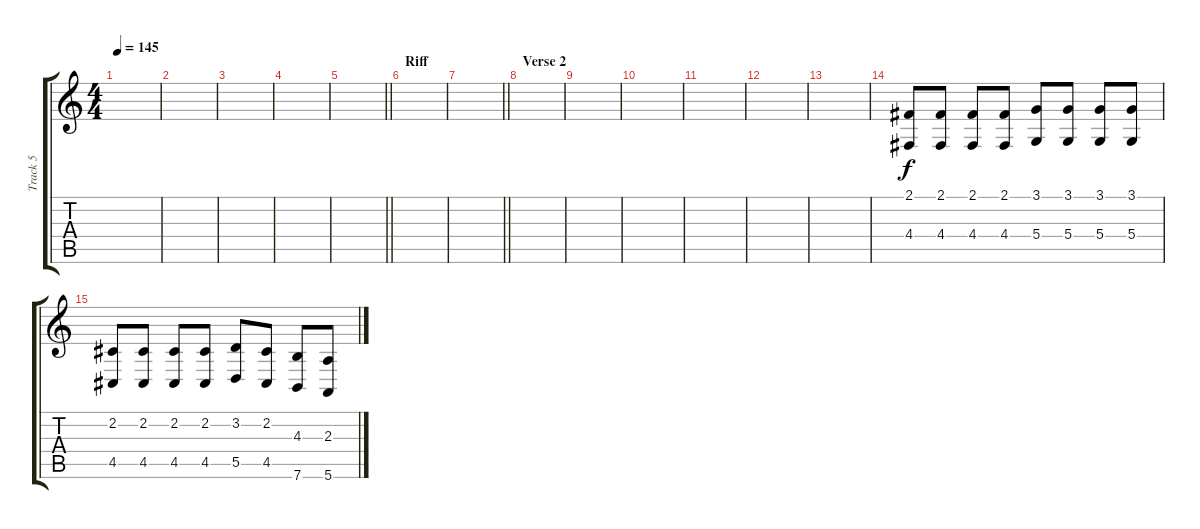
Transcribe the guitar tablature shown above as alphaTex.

\track ("Track 5" "Track 5") {instrument violin}
\staff {score tabs}
\tuning (E4 B3 G3 D3 A2 E2) {hide}
\ts (4 4)
\tempo 145
\clef g2
\ks c
|
|
|
|
\barLineRight lightlight
|
\section ("" "Riff")
|
\barLineRight lightlight
|
\section ("" "Verse 2")
|
|
|
|
|
|
(2.1 4.4).8 (2.1 4.4).8 (2.1 4.4).8 (2.1 4.4).8 (3.1 5.4).8 (3.1 5.4).8 (3.1 5.4).8 (3.1 5.4).8 |
(2.2 4.5).8 (2.2 4.5).8 (2.2 4.5).8 (2.2 4.5).8 (3.2 5.5).8 (2.2 4.5).8 (4.3 7.6).8 (2.3 5.6).8
